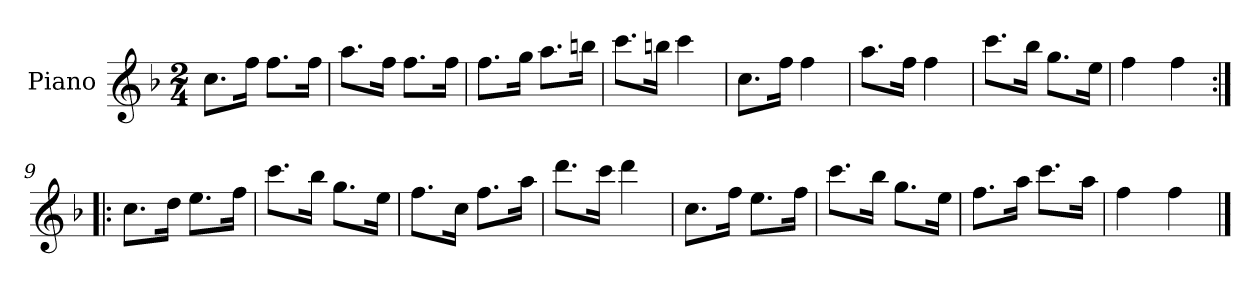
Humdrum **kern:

**kern
*part1
*staff1
*I"Piano
*I'Pno.
*clefG2
*k[b-]
*M2/4
=1
8.cc\L
16ff\Jk
8.ff\L
16ff\Jk
=2
8.aa\L
16ff\Jk
8.ff\L
16ff\Jk
=3
8.ff\L
16gg\Jk
8.aa\L
16bbn\Jk
=4
8.ccc\L
16bbn\Jk
4ccc\
=5
8.cc\L
16ff\Jk
4ff\
=6
8.aa\L
16ff\Jk
4ff\
=7
8.ccc\L
16bb-\Jk
8.gg\L
16ee\Jk
=8
4ff\
4ff\
=9:|!|:
8.cc\L
16dd\Jk
8.ee\L
16ff\Jk
=10
8.ccc\L
16bb-\Jk
8.gg\L
16ee\Jk
=11
8.ff\L
16cc\Jk
8.ff\L
16aa\Jk
=12
8.ddd\L
16ccc\Jk
4ddd\
=13
8.cc\L
16ff\Jk
8.ee\L
16ff\Jk
=14
8.ccc\L
16bb-\Jk
8.gg\L
16ee\Jk
=15
8.ff\L
16aa\Jk
8.ccc\L
16aa\Jk
=16
4ff\
4ff\
==
*-
